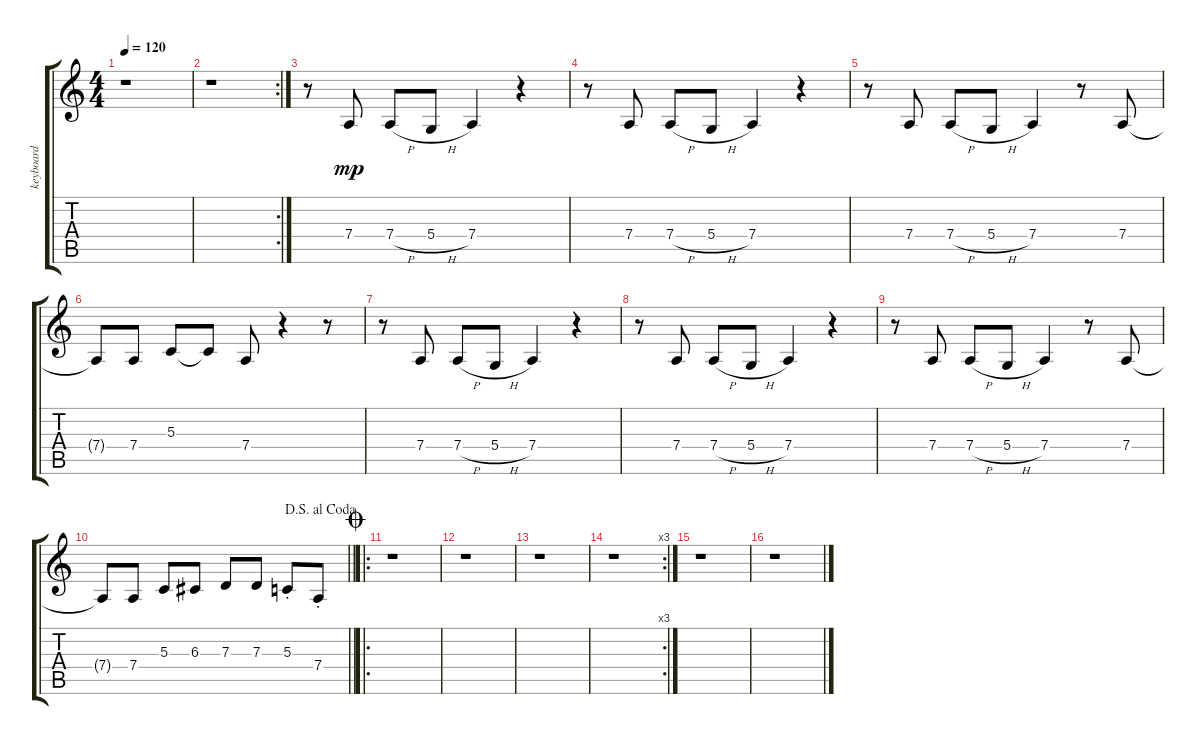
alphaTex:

\track ("keyboard" "keyboard") {instrument lead2sawtooth}
\staff {score tabs}
\tuning (E4 B3 G3 D3 A2 E2) {hide}
\ts (4 4)
\tempo 120
\clef g2
\ks c
r.1{dy f} |
\rc 2
r.1 |
r.8 7.4.8{dy mp} 7.4{h}.8 5.4{h}.8 7.4.4 r.4 |
r.8 7.4.8 7.4{h}.8 5.4{h}.8 7.4.4 r.4 |
r.8 7.4.8 7.4{h}.8 5.4{h}.8 7.4.4 r.8 7.4.8 |
7.4{t}.8 7.4.8 5.3.8 5.3{t}.8 7.4.8 r.4 r.8 |
r.8 7.4.8 7.4{h}.8 5.4{h}.8 7.4.4 r.4 |
r.8 7.4.8 7.4{h}.8 5.4{h}.8 7.4.4 r.4 |
r.8 7.4.8 7.4{h}.8 5.4{h}.8 7.4.4 r.8 7.4.8 |
\jump dalsegnoalcoda
\barLineRight lightlight
7.4{t}.8 7.4.8 5.3.8 6.3.8 7.3.8 7.3.8 5.3{st}.8 7.4{st}.8 |
\ro
\jump coda
r.1 |
r.1 |
r.1 |
\rc 3
r.1 |
r.1 |
r.1
